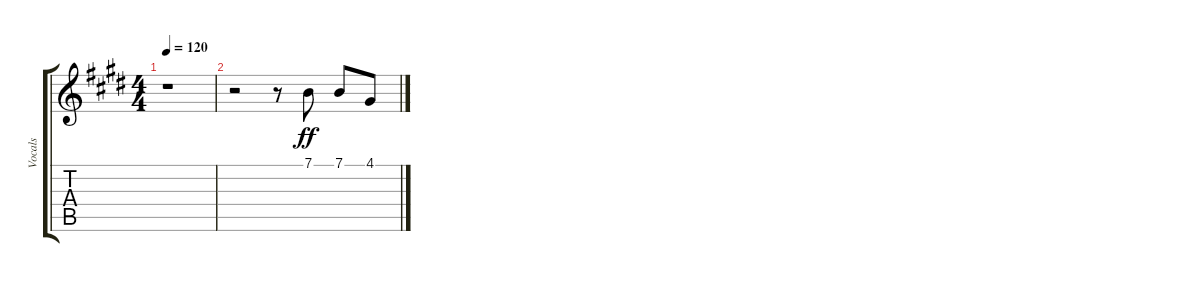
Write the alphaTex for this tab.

\track ("Vocals" "Vocals") {instrument trumpet}
\staff {score tabs}
\tuning (E4 B3 G3 D3 A2 E2) {hide}
\ts (4 4)
\tempo 120
\clef g2
\ks e
r.1{dy ff} |
r.2 r.8 7.1.8 7.1.8 4.1.8
